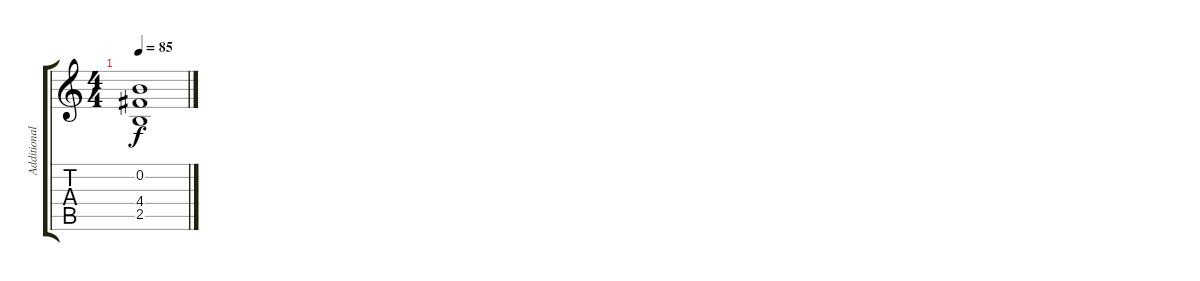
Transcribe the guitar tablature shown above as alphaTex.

\track ("Additional Guitar" "Additional") {instrument overdrivenguitar}
\staff {score tabs}
\tuning (E4 B3 G3 D3 A2 E2) {hide}
\ts (4 4)
\tempo 85
\clef g2
\ks c
(0.2 4.4 2.5).1{dy f}
